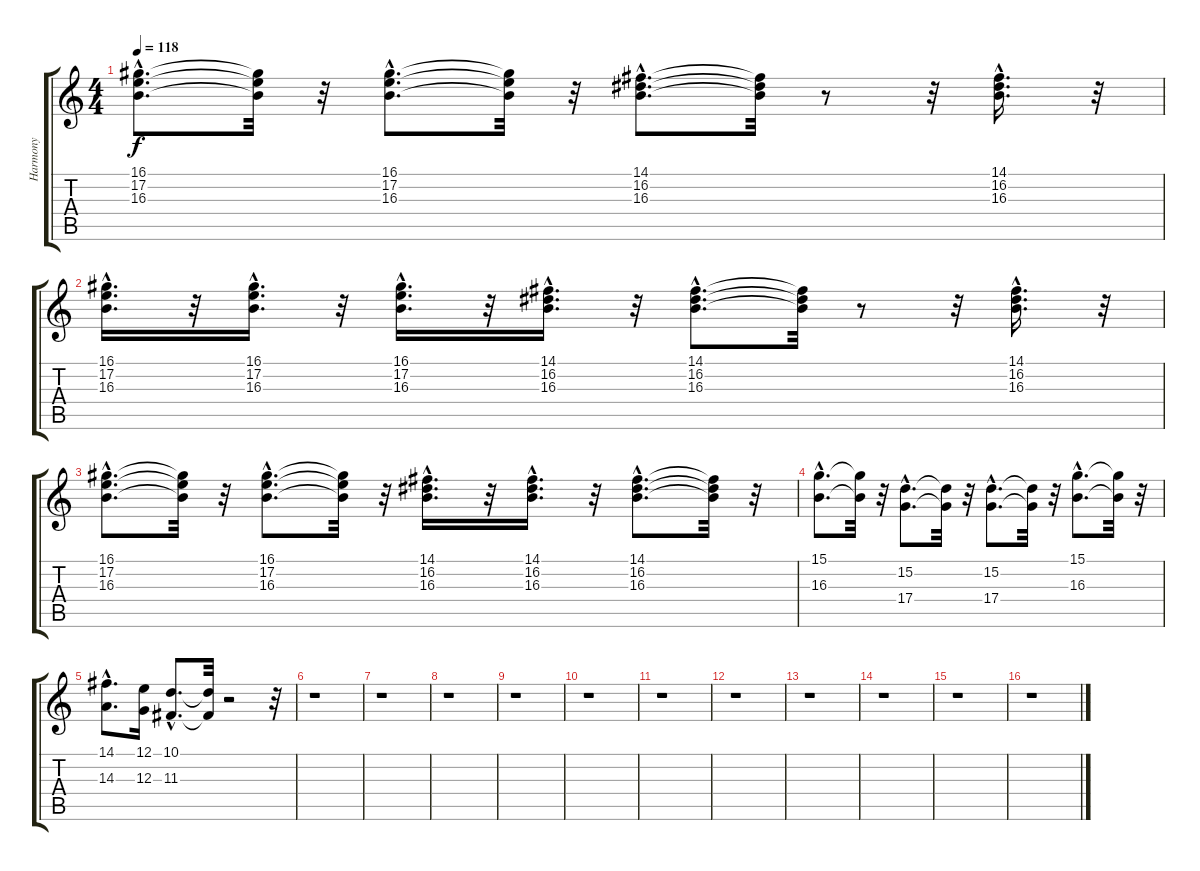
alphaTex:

\track ("Harmony             " "Harmony   ") {instrument stringensemble1}
\staff {score tabs}
\tuning (E4 B3 G3 D3 A2 E2) {hide}
\ts (4 4)
\tempo 118
\clef g2
\ks c
(16.1{hac} 17.2{hac} 16.3{hac}).8{d dy f} (16.1{t} 17.2{t} 16.3{t}).32 r.32 (16.1{hac} 17.2{hac} 16.3{hac}).8{d} (16.1{t} 17.2{t} 16.3{t}).32 r.32 (14.1{hac} 16.2{hac} 16.3{hac}).8{d} (14.1{t} 16.2{t} 16.3{t}).32 r.8 r.32 (14.1{hac} 16.2{hac} 16.3{hac}).16{d} r.32 |
(16.1{hac} 17.2{hac} 16.3{hac}).16{d} r.32 (16.1{hac} 17.2{hac} 16.3{hac}).16{d} r.32 (16.1{hac} 17.2{hac} 16.3{hac}).16{d} r.32 (14.1{hac} 16.2{hac} 16.3{hac}).16{d} r.32 (14.1{hac} 16.2{hac} 16.3{hac}).8{d} (14.1{t} 16.2{t} 16.3{t}).32 r.8 r.32 (14.1{hac} 16.2{hac} 16.3{hac}).16{d} r.32 |
(16.1{hac} 17.2{hac} 16.3{hac}).8{d} (16.1{t} 17.2{t} 16.3{t}).32 r.32 (16.1{hac} 17.2{hac} 16.3{hac}).8{d} (16.1{t} 17.2{t} 16.3{t}).32 r.32 (14.1{hac} 16.2{hac} 16.3{hac}).16{d} r.32 (14.1{hac} 16.2{hac} 16.3{hac}).16{d} r.32 (14.1{hac} 16.2{hac} 16.3{hac}).8{d} (14.1{t} 16.2{t} 16.3{t}).32 r.32 |
(15.1{hac} 16.3{hac}).8{d} (15.1{t} 16.3{t}).32 r.32 (15.2{hac} 17.4{hac}).8{d} (15.2{t} 17.4{t}).32 r.32 (15.2{hac} 17.4{hac}).8{d} (15.2{t} 17.4{t}).32 r.32 (15.1{hac} 16.3{hac}).8{d} (15.1{t} 16.3{t}).32 r.32 |
(14.1{hac} 14.3{hac}).8{d} (12.1 12.3).16 (10.1{hac} 11.3{hac}).8{d} (10.1{t} 11.3{t}).32 r.2 r.32 |
r.1 |
r.1 |
r.1 |
r.1 |
r.1 |
r.1 |
r.1 |
r.1 |
r.1 |
r.1 |
r.1
